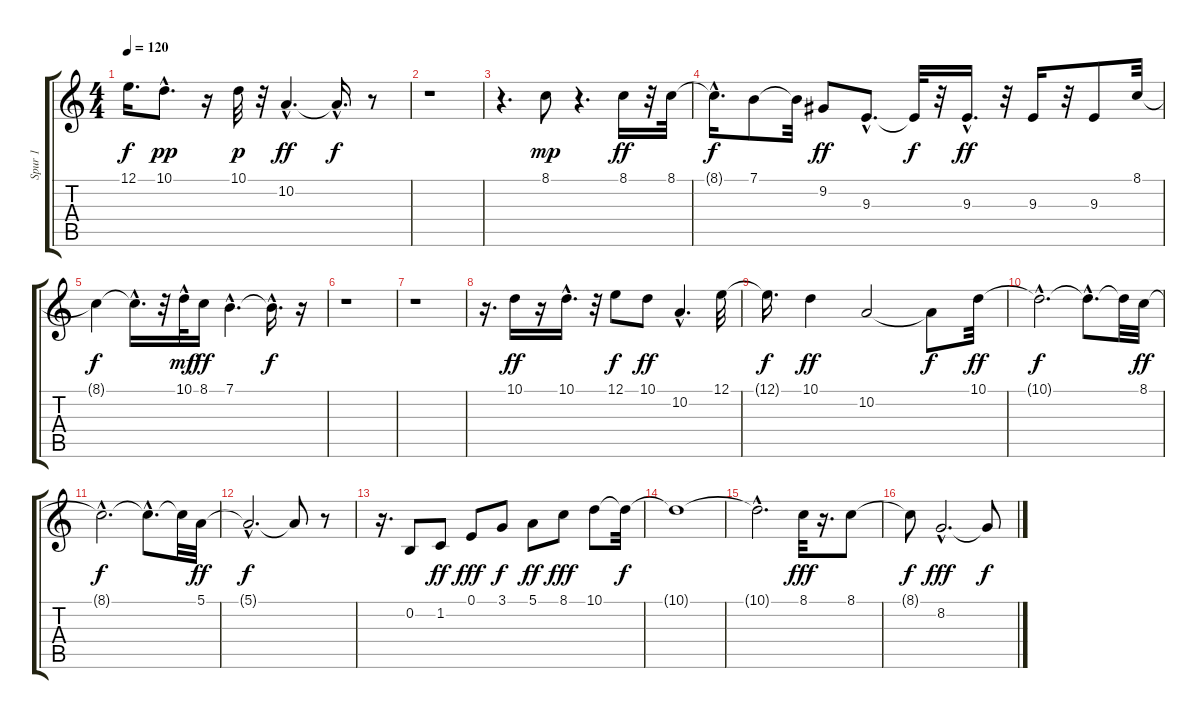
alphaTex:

\track ("Spur 1" "Spur 1") {instrument flute}
\staff {score tabs}
\tuning (E4 B3 G3 D3 A2 E2) {hide}
\ts (4 4)
\tempo 120
\clef g2
\ks c
12.1{t}.16{d dy f} 10.1{hac}.8{d dy pp} r.16 10.1.32{dy p} r.32 10.2{hac}.4{d dy ff} 10.2{hac t}.16{d dy f} r.8 |
r.1 |
r.4{d} 8.1.8{dy mp} r.4{d} 8.1.16{dy ff} r.32 8.1.32 |
8.1{hac t}.16{d dy f} 7.1.8 7.1{t}.32 9.2.8{dy ff} 9.3{hac}.8{d} 9.3{t}.32{dy f} r.32 9.3{hac}.16{d dy ff} r.32 9.3.16 r.32 9.3.8 8.1.32 |
8.1{t}.4{dy f} 8.1{hac t}.16{d} r.32 10.1{hac}.32{dy mf} 8.1.16{dy ff} 7.1{hac}.4{d} 7.1{hac t}.16{d dy f} r.16 |
r.1 |
r.1 |
r.16{d} 10.1.16{dy ff} r.16 10.1{hac}.16{d} r.32 12.1.8{dy f} 10.1.8{dy ff} 10.2{hac}.4{d} 12.1.32 |
12.1{t}.16{d dy f} 10.1.4{dy ff} 10.2.2 10.2{t}.8{dy f} 10.1.32{dy ff} |
10.1{hac t}.2{d dy f} 10.1{hac t}.8{d} 10.1{t}.32 8.1.32{dy ff} |
8.1{hac t}.2{d dy f} 8.1{hac t}.8{d} 8.1{t}.32 5.1.32{dy ff} |
5.1{hac t}.2{d dy f} 5.1{t}.8 r.8 |
r.16{d} 0.2.8 1.2.8{dy ff} 0.1.8{dy fff} 3.1.8{dy f} 5.1.8{dy ff} 8.1.8{dy fff} 10.1.8 10.1{t}.32{dy f} |
10.1{t}.1 |
10.1{hac t}.2{d} 8.1.32{dy fff} r.16{d} 8.1.8 |
8.1{t}.8{dy f} 8.2{hac}.2{d dy fff} 8.2{t}.8{dy f}
